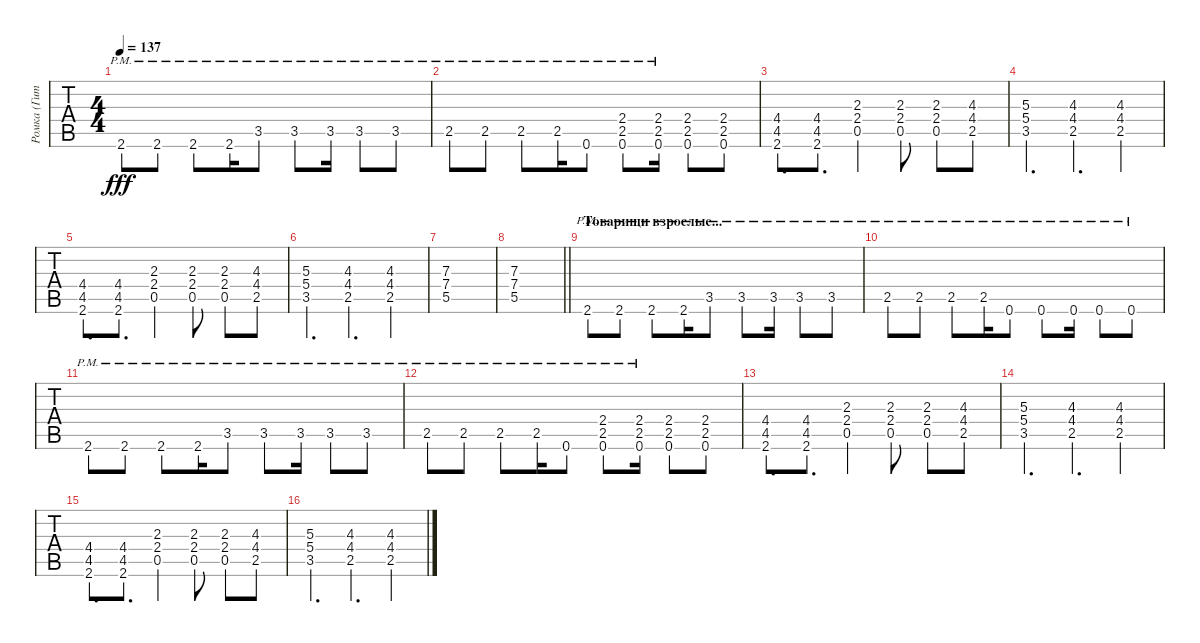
\track ("Ромка (Гитара)" "Ромка (Гит") {instrument distortionguitar}
\staff {tabs}
\tuning (E4 B3 G3 D3 A2 E2) {hide}
\ts (4 4)
\tempo 137
\clef g2
\ks c
2.6{pm}.8{dy fff} 2.6{pm}.8 2.6{pm}.8 2.6{pm}.16 3.5{pm}.8 3.5{pm}.8 3.5{pm}.16 3.5{pm}.8 3.5{pm}.8 |
2.5{pm}.8 2.5{pm}.8 2.5{pm}.8 2.5{pm}.16 0.6{pm}.8 (2.4{pm} 2.5{pm} 0.6{pm}).8 (2.4{pm} 2.5{pm} 0.6{pm}).16 (2.4 2.5 0.6).8 (2.4 2.5 0.6).8 |
(4.4 4.5 2.6).8{d} (4.4 4.5 2.6).8{d} (2.3 2.4 0.5).4 (2.3 2.4 0.5).8 (2.3 2.4 0.5).8 (4.3 4.4 2.5).8 |
(5.3 5.4 3.5).4{d} (4.3 4.4 2.5).4{d} (4.3 4.4 2.5).4 |
(4.4 4.5 2.6).8{d} (4.4 4.5 2.6).8{d} (2.3 2.4 0.5).4 (2.3 2.4 0.5).8 (2.3 2.4 0.5).8 (4.3 4.4 2.5).8 |
(5.3 5.4 3.5).4{d} (4.3 4.4 2.5).4{d} (4.3 4.4 2.5).4 |
(7.3 7.4 5.5).1 |
\barLineRight lightlight
(7.3 7.4 5.5).1 |
\section ("" "Товарищи взрослые...")
2.6{pm}.8 2.6{pm}.8 2.6{pm}.8 2.6{pm}.16 3.5{pm}.8 3.5{pm}.8 3.5{pm}.16 3.5{pm}.8 3.5{pm}.8 |
2.5{pm}.8 2.5{pm}.8 2.5{pm}.8 2.5{pm}.16 0.6{pm}.8 0.6{pm}.8 0.6{pm}.16 0.6{pm}.8 0.6{pm}.8 |
2.6{pm}.8 2.6{pm}.8 2.6{pm}.8 2.6{pm}.16 3.5{pm}.8 3.5{pm}.8 3.5{pm}.16 3.5{pm}.8 3.5{pm}.8 |
2.5{pm}.8 2.5{pm}.8 2.5{pm}.8 2.5{pm}.16 0.6{pm}.8 (2.4 2.5 0.6{pm}).8 (2.4 2.5 0.6{pm}).16 (2.4 2.5 0.6).8 (2.4 2.5 0.6).8 |
(4.4 4.5 2.6).8{d} (4.4 4.5 2.6).8{d} (2.3 2.4 0.5).4 (2.3 2.4 0.5).8 (2.3 2.4 0.5).8 (4.3 4.4 2.5).8 |
(5.3 5.4 3.5).4{d} (4.3 4.4 2.5).4{d} (4.3 4.4 2.5).4 |
(4.4 4.5 2.6).8{d} (4.4 4.5 2.6).8{d} (2.3 2.4 0.5).4 (2.3 2.4 0.5).8 (2.3 2.4 0.5).8 (4.3 4.4 2.5).8 |
(5.3 5.4 3.5).4{d} (4.3 4.4 2.5).4{d} (4.3 4.4 2.5).4
